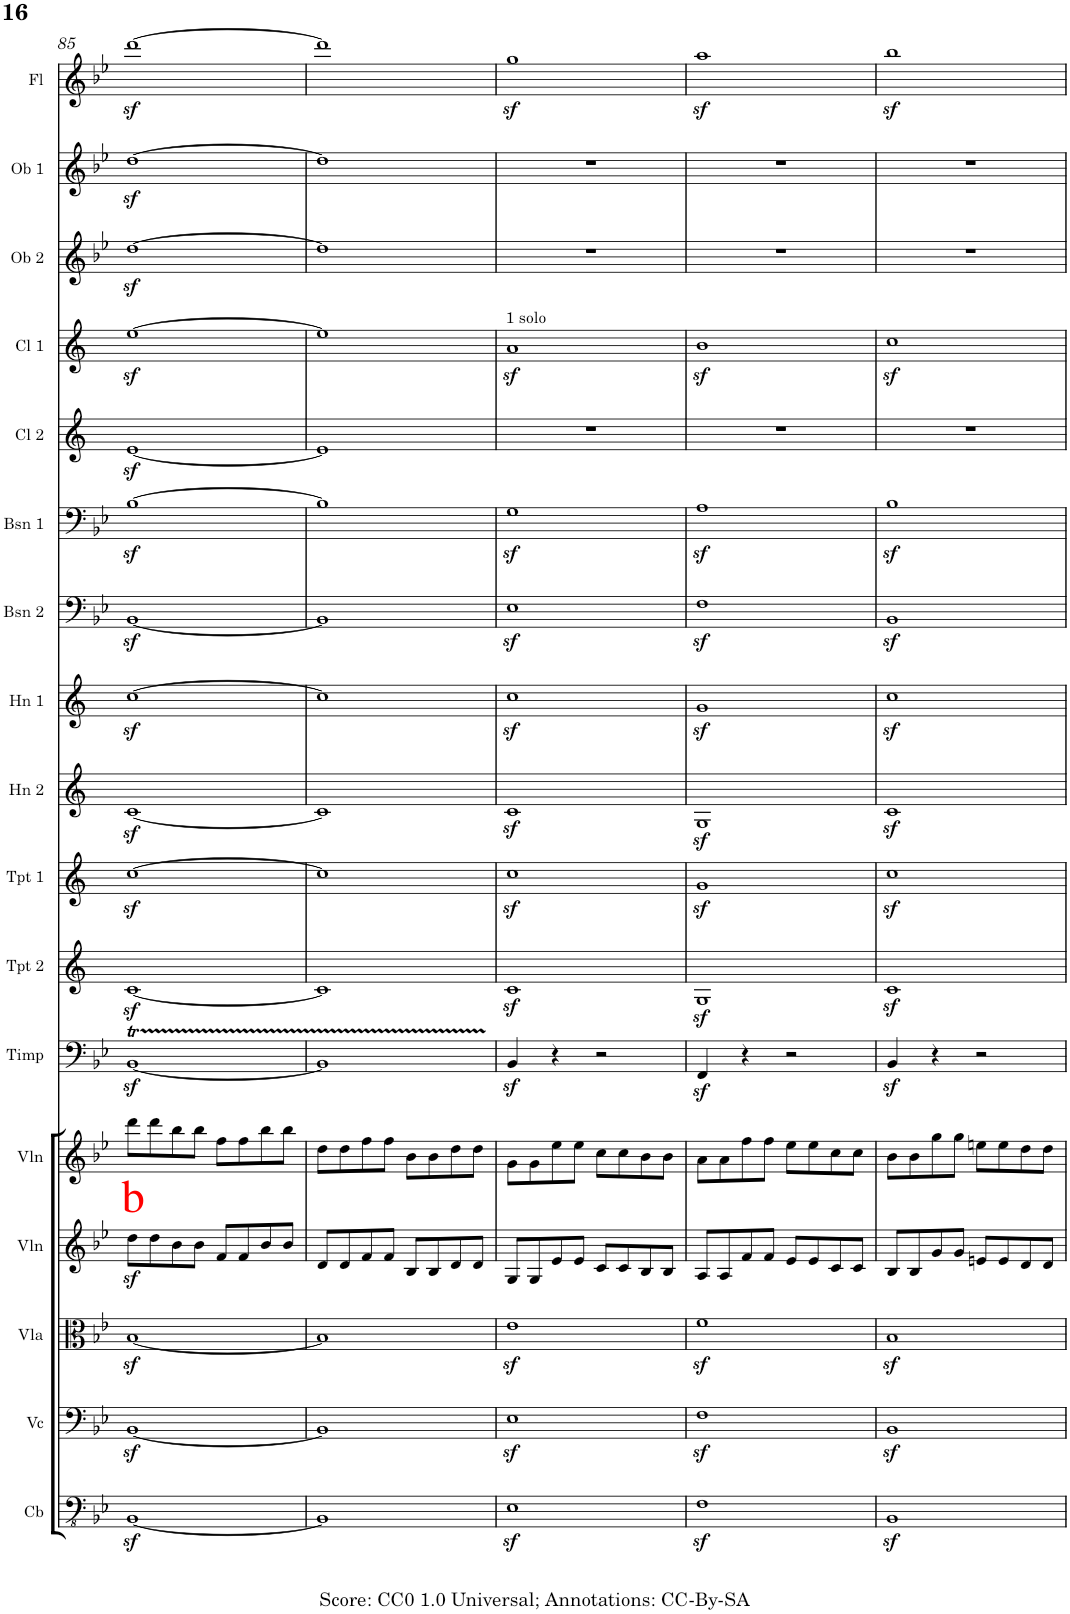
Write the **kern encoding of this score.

**kern	**kern	**kern	**kern	**kern	**text	**kern	**kern	**kern	**kern	**kern	**kern	**kern	**kern	**kern	**kern	**kern	**kern
*part17	*part16	*part15	*part14	*part13	*part13	*part12	*part11	*part10	*part9	*part8	*part7	*part6	*part5	*part4	*part3	*part2	*part1
*staff17	*staff16	*staff15	*staff14	*staff13	*staff13	*staff12	*staff11	*staff10	*staff9	*staff8	*staff7	*staff6	*staff5	*staff4	*staff3	*staff2	*staff1
*I"Contrabass	*I"Violoncello	*I"Viola	*I"Violin	*I"Violin	*	*I"Timpani	*I"Bb Trumpet 2	*I"Bb Trumpet 1	*I"Bb (alto) Horn 2	*I"Bb (alto) Horn 1	*I"Bassoon 2	*I"Bassoon 1	*I"Bb Clarinet 2	*I"Bb Clarinet 1	*I"Oboe 2	*I"Oboe 1	*I"Flute
*I'Cb	*I'Vc	*I'Vla	*I'Vln	*I'Vln	*	*I'Timp	*I'Tpt 2	*I'Tpt 1	*I'Hn 2	*I'Hn 1	*I'Bsn 2	*I'Bsn 1	*I'Cl 2	*I'Cl 1	*I'Ob 2	*I'Ob 1	*I'Fl
!!LO:PB:g=z
*clefFv4	*clefF4	*clefC3	*clefG2	*clefG2	*	*clefF4	*clefG2	*clefG2	*clefG2	*clefG2	*clefF4	*clefF4	*clefG2	*clefG2	*clefG2	*clefG2	*clefG2
*	*	*	*	*	*	*	*Trd1c2	*Trd1c2	*Trd1c2	*Trd1c2	*	*	*Trd1c2	*Trd1c2	*	*	*
*k[b-e-]	*k[b-e-]	*k[b-e-]	*k[b-e-]	*k[b-e-]	*	*k[b-e-]	*k[]	*k[]	*k[]	*k[]	*k[b-e-]	*k[b-e-]	*k[]	*k[]	*k[b-e-]	*k[b-e-]	*k[b-e-]
*M2/2	*M2/2	*M2/2	*M2/2	*M2/2	*	*M2/2	*M2/2	*M2/2	*M2/2	*M2/2	*M2/2	*M2/2	*M2/2	*M2/2	*M2/2	*M2/2	*M2/2
*met(c|)	*met(c|)	*met(c|)	*met(c|)	*met(c|)	*	*met(c|)	*met(c|)	*met(c|)	*met(c|)	*met(c|)	*met(c|)	*met(c|)	*met(c|)	*met(c|)	*met(c|)	*met(c|)	*met(c|)
=85	=85	=85	=85	=85	=85	=85	=85	=85	=85	=85	=85	=85	=85	=85	=85	=85	=85
!	!	!	!	!	!LO:LY:b:color=#FF0000	!	!	!	!	!	!	!	!	!	!	!	!
[1BBB-z<	[1BB-z<	[1B-z<	8ddz<\L	8ddd\L	b	[1BB-z<T	[1cz<	[1ccz<	[1cz<	[1ccz<	[1BB-z<	[1B-z<	[1ez<	[1eez<	[1ddz<	[1ddz<	[1dddz<
.	.	.	8dd\	8ddd\	.	.	.	.	.	.	.	.	.	.	.	.	.
.	.	.	8b-\	8bb-\	.	.	.	.	.	.	.	.	.	.	.	.	.
.	.	.	8b-\J	8bb-\J	.	.	.	.	.	.	.	.	.	.	.	.	.
.	.	.	8f/L	8ff\L	.	.	.	.	.	.	.	.	.	.	.	.	.
.	.	.	8f/	8ff\	.	.	.	.	.	.	.	.	.	.	.	.	.
.	.	.	8b-/	8bb-\	.	.	.	.	.	.	.	.	.	.	.	.	.
.	.	.	8b-/J	8bb-\J	.	.	.	.	.	.	.	.	.	.	.	.	.
=86	=86	=86	=86	=86	=86	=86	=86	=86	=86	=86	=86	=86	=86	=86	=86	=86	=86
1BBB-]	1BB-]	1B-]	8d/L	8dd\L	.	1BB-TTT]	1c]	1cc]	1c]	1cc]	1BB-]	1B-]	1e]	1ee]	1dd]	1dd]	1ddd]
.	.	.	8d/	8dd\	.	.	.	.	.	.	.	.	.	.	.	.	.
.	.	.	8f/	8ff\	.	.	.	.	.	.	.	.	.	.	.	.	.
.	.	.	8f/J	8ff\J	.	.	.	.	.	.	.	.	.	.	.	.	.
.	.	.	8B-/L	8b-\L	.	.	.	.	.	.	.	.	.	.	.	.	.
.	.	.	8B-/	8b-\	.	.	.	.	.	.	.	.	.	.	.	.	.
.	.	.	8d/	8dd\	.	.	.	.	.	.	.	.	.	.	.	.	.
.	.	.	8d/J	8dd\J	.	.	.	.	.	.	.	.	.	.	.	.	.
=87	=87	=87	=87	=87	=87	=87	=87	=87	=87	=87	=87	=87	=87	=87	=87	=87	=87
!	!	!	!	!	!	!	!	!	!	!	!	!	!	!LO:TX:a:t=1 solo	!	!	!
1EE-z<	1E-z<	1e-z<	8G/L	8g\L	.	4BB-z</	1cz<	1ccz<	1cz<	1ccz<	1E-z<	1Gz<	1r	1az<	1r	1r	1ggz<
.	.	.	8G/	8g\	.	.	.	.	.	.	.	.	.	.	.	.	.
.	.	.	8e-/	8ee-\	.	4r	.	.	.	.	.	.	.	.	.	.	.
.	.	.	8e-/J	8ee-\J	.	.	.	.	.	.	.	.	.	.	.	.	.
.	.	.	8c/L	8cc\L	.	2r	.	.	.	.	.	.	.	.	.	.	.
.	.	.	8c/	8cc\	.	.	.	.	.	.	.	.	.	.	.	.	.
.	.	.	8B-/	8b-\	.	.	.	.	.	.	.	.	.	.	.	.	.
.	.	.	8B-/J	8b-\J	.	.	.	.	.	.	.	.	.	.	.	.	.
=88	=88	=88	=88	=88	=88	=88	=88	=88	=88	=88	=88	=88	=88	=88	=88	=88	=88
1FFz<	1Fz<	1fz<	8A/L	8a\L	.	4FFz</	1Gz<	1gz<	1Gz<	1gz<	1Fz<	1Az<	1r	1bz<	1r	1r	1aaz<
.	.	.	8A/	8a\	.	.	.	.	.	.	.	.	.	.	.	.	.
.	.	.	8f/	8ff\	.	4r	.	.	.	.	.	.	.	.	.	.	.
.	.	.	8f/J	8ff\J	.	.	.	.	.	.	.	.	.	.	.	.	.
.	.	.	8e-/L	8ee-\L	.	2r	.	.	.	.	.	.	.	.	.	.	.
.	.	.	8e-/	8ee-\	.	.	.	.	.	.	.	.	.	.	.	.	.
.	.	.	8c/	8cc\	.	.	.	.	.	.	.	.	.	.	.	.	.
.	.	.	8c/J	8cc\J	.	.	.	.	.	.	.	.	.	.	.	.	.
=89	=89	=89	=89	=89	=89	=89	=89	=89	=89	=89	=89	=89	=89	=89	=89	=89	=89
1BBB-z<	1BB-z<	1B-z<	8B-/L	8b-\L	.	4BB-z</	1cz<	1ccz<	1cz<	1ccz<	1BB-z<	1B-z<	1r	1ccz<	1r	1r	1bb-z<
.	.	.	8B-/	8b-\	.	.	.	.	.	.	.	.	.	.	.	.	.
.	.	.	8g/	8gg\	.	4r	.	.	.	.	.	.	.	.	.	.	.
.	.	.	8g/J	8gg\J	.	.	.	.	.	.	.	.	.	.	.	.	.
.	.	.	8en/L	8een\L	.	2r	.	.	.	.	.	.	.	.	.	.	.
.	.	.	8e/	8ee\	.	.	.	.	.	.	.	.	.	.	.	.	.
.	.	.	8d/	8dd\	.	.	.	.	.	.	.	.	.	.	.	.	.
.	.	.	8d/J	8dd\J	.	.	.	.	.	.	.	.	.	.	.	.	.
=	=	=	=	=	=	=	=	=	=	=	=	=	=	=	=	=	=
*-	*-	*-	*-	*-	*-	*-	*-	*-	*-	*-	*-	*-	*-	*-	*-	*-	*-
